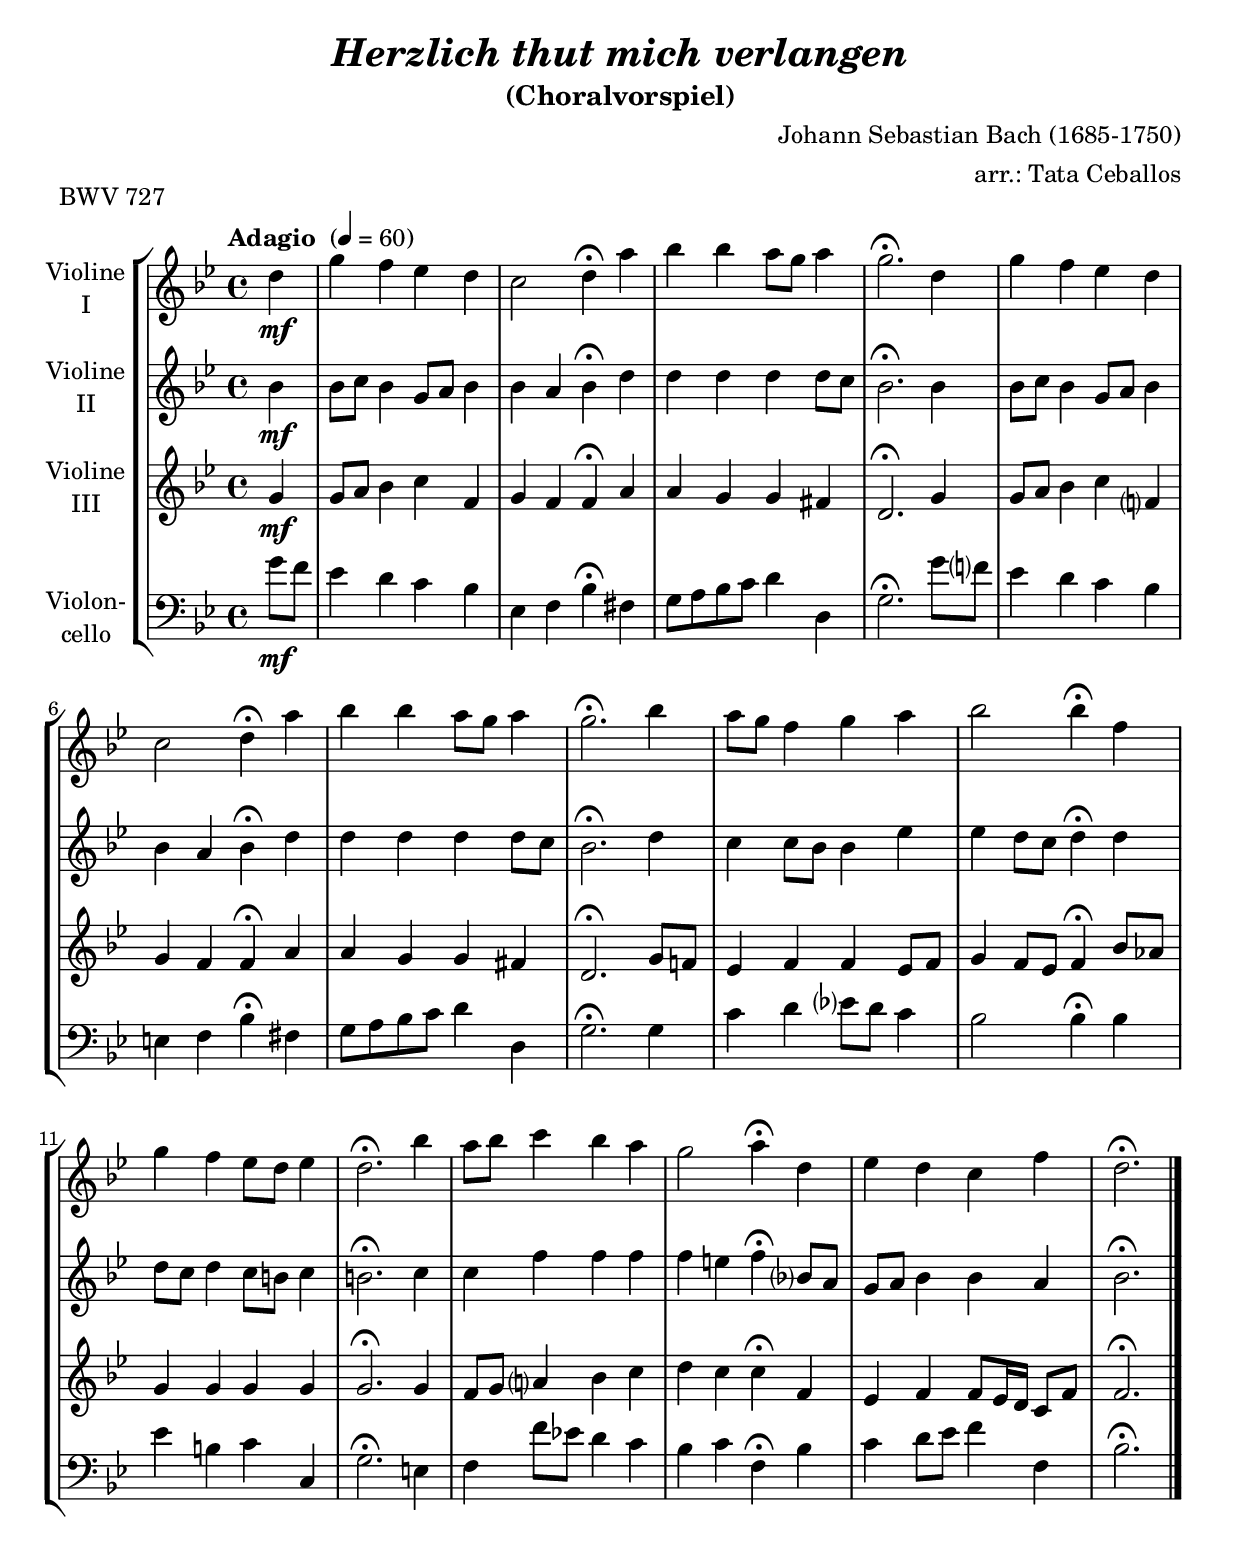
\version "2.14.2"
\include "deutsch.ly"

#(set-global-staff-size 21.25)

\header {
  title     = \markup \bold \italic "Herzlich thut mich verlangen"
  subtitle  = "(Choralvorspiel)"
  composer  = "Johann Sebastian Bach (1685-1750)"
  arranger  = "arr.: Tata Ceballos"
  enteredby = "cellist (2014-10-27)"
  piece     = "BWV 727"
}

voiceconsts = {
  \key f \major
  \time 4/4
  \tempo "Adagio " 4=60
  %\numericTimeSignature
  \compressFullBarRests
}

mihi = "clarinet"
mist = "string ensemble 1"
milo = "drawbar organ"
mikl = "acoustic grand"

rit = \mark \markup \box "rit."

va = \relative c'' {
   \voiceconsts

   \partial 4
   a4\mf
   d c b a
   g2 a4\fermata e'
   f f e8 d e4
   d2.\fermata a4
   d c b a
   g2 a4\fermata e'

   f f e8 d e4
   d2.\fermata f4
   e8 d c4 d e
   f2 f4\fermata c
   d c b8 a b4
   a2.\fermata f'4

   e8 f g4 f e
   d2 e4\fermata a,
   b a g c
   a2.\fermata \bar "|."
}

vb = \relative c' {
   \voiceconsts

   \partial 4
   f4\mf
   f8 g f4 d8 e f4
   f e f\fermata a
   a a a a8 g
   f2.\fermata f4
   f8 g f4 d8 e f4
   f e f\fermata a

   a a a a8 g
   f2.\fermata a4
   g g8 f f4 b
   b a8 g a4\fermata a
   a8 g a4 g8 fis g4
   fis2.\fermata g4

   g c c c
   c h c\fermata f,?8 e
   d e f4 f e
   f2.\fermata \bar "|."
}

vc = \relative c' {
   \voiceconsts

   \partial 4
   d4\mf
   d8 e f4 g c,
   d c c\fermata e
   e d d cis
   a2.\fermata d4
   d8 e f4 g c,?
   d c c\fermata e

   e d d cis
   a2.\fermata d8 c!
   b4 c c b8 c
   d4 c8 b c4\fermata f8 es
   d4 d d d
   d2.\fermata d4

   c8 d e?4 f g
   a g g\fermata c,
   b c c8 b16 a g8 c
   c2.\fermata \bar "|."
}

vd = \relative c' {
   \voiceconsts
   \clef "bass"

   \partial 4
   d8\mf c
   b4 a g f
   b, c f\fermata cis
   d8 e f g a4 a,
   d2.\fermata d'8 c?
   b4 a g f
   h, c f\fermata cis

   d8 e f g8 a4 a,
   d2.\fermata d4
   g a b?8 a g4
   f2 f4\fermata f
   b fis g g,
   d'2.\fermata h4

   c c'8 b! a4 g
   f g c,\fermata f
   g a8 b c4 c,
   f2.\fermata \bar "|."
}


music = \new StaffGroup <<
      \new Staff {
        \set Staff.midiInstrument = \mist
        \set Staff.instrumentName = \markup \center-column { "Violine" "I" }
        \transpose f b { \va }
      }

      \new Staff {
        \set Staff.midiInstrument = \mist
        \set Staff.instrumentName = \markup \center-column { "Violine" "II" }
        \transpose f b { \vb }
      }

      \new Staff {
        \set Staff.midiInstrument = \mist
        \set Staff.instrumentName = \markup \center-column { "Violine" "III" }
        \transpose f b { \vc }
      }

      \new Staff {
        \set Staff.midiInstrument = \milo
        \set Staff.instrumentName = \markup \center-column { "Violon-" "cello" }
        \transpose f b { \vd }
      }
>>

\book {
  \score {
   \music
    \layout {}
  }

  \score {
    \unfoldRepeats \music

    \midi {
      \context {
        \Score
      }
    }
  }
}
